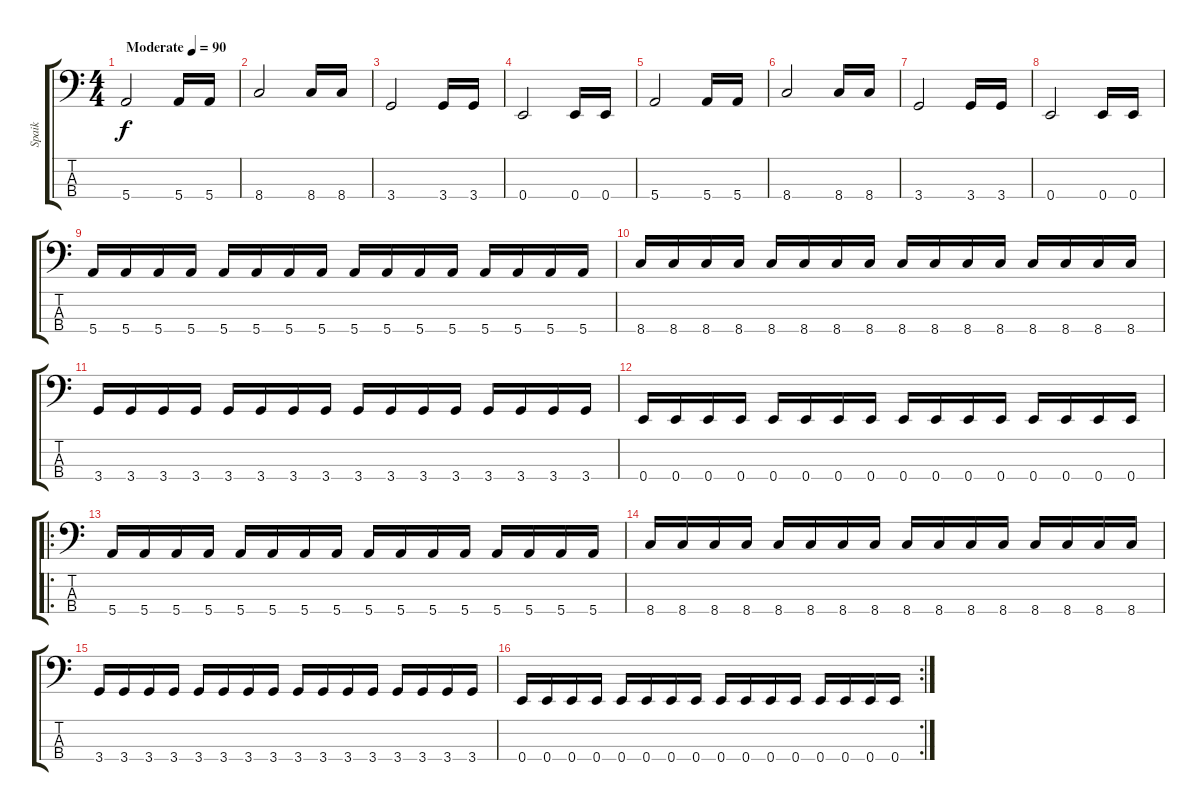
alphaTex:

\track ("Spaik" "Spaik") {instrument slapbass1}
\staff {score tabs}
\tuning (G2 D2 A1 E1) {hide}
\ts (4 4)
\tempo (90 "Moderate")
\clef f4
\ks c
5.4.2{dy f instrument slapbass1} 5.4.16 5.4.16 |
8.4.2 8.4.16 8.4.16 |
3.4.2 3.4.16 3.4.16 |
0.4.2 0.4.16 0.4.16 |
5.4.2 5.4.16 5.4.16 |
8.4.2 8.4.16 8.4.16 |
3.4.2 3.4.16 3.4.16 |
0.4.2 0.4.16 0.4.16 |
5.4.16 5.4.16 5.4.16 5.4.16 5.4.16 5.4.16 5.4.16 5.4.16 5.4.16 5.4.16 5.4.16 5.4.16 5.4.16 5.4.16 5.4.16 5.4.16 |
8.4.16 8.4.16 8.4.16 8.4.16 8.4.16 8.4.16 8.4.16 8.4.16 8.4.16 8.4.16 8.4.16 8.4.16 8.4.16 8.4.16 8.4.16 8.4.16 |
3.4.16 3.4.16 3.4.16 3.4.16 3.4.16 3.4.16 3.4.16 3.4.16 3.4.16 3.4.16 3.4.16 3.4.16 3.4.16 3.4.16 3.4.16 3.4.16 |
0.4.16 0.4.16 0.4.16 0.4.16 0.4.16 0.4.16 0.4.16 0.4.16 0.4.16 0.4.16 0.4.16 0.4.16 0.4.16 0.4.16 0.4.16 0.4.16 |
\ro
5.4.16 5.4.16 5.4.16 5.4.16 5.4.16 5.4.16 5.4.16 5.4.16 5.4.16 5.4.16 5.4.16 5.4.16 5.4.16 5.4.16 5.4.16 5.4.16 |
8.4.16 8.4.16 8.4.16 8.4.16 8.4.16 8.4.16 8.4.16 8.4.16 8.4.16 8.4.16 8.4.16 8.4.16 8.4.16 8.4.16 8.4.16 8.4.16 |
3.4.16 3.4.16 3.4.16 3.4.16 3.4.16 3.4.16 3.4.16 3.4.16 3.4.16 3.4.16 3.4.16 3.4.16 3.4.16 3.4.16 3.4.16 3.4.16 |
\rc 2
0.4.16 0.4.16 0.4.16 0.4.16 0.4.16 0.4.16 0.4.16 0.4.16 0.4.16 0.4.16 0.4.16 0.4.16 0.4.16 0.4.16 0.4.16 0.4.16
